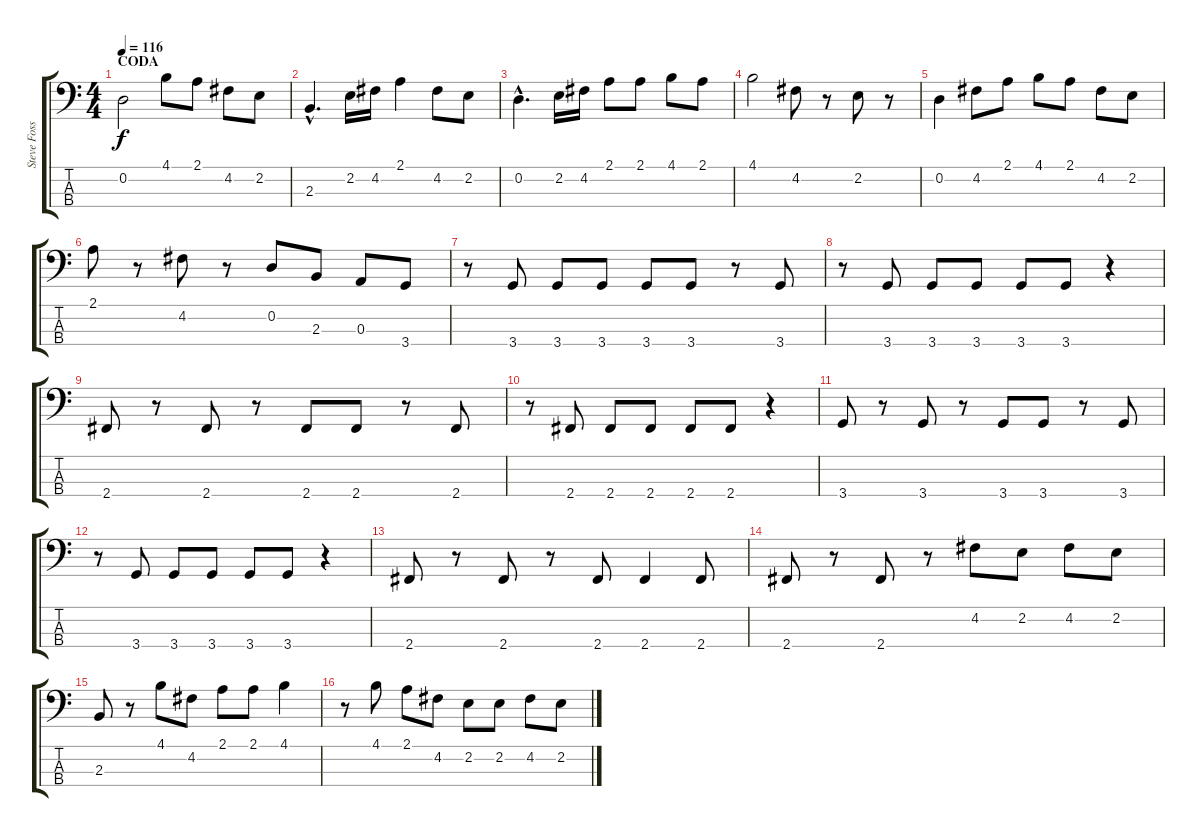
\track ("Steve Fossen" "Steve Foss") {instrument electricbassfinger}
\staff {score tabs}
\tuning (G2 D2 A1 E1) {hide}
\ts (4 4)
\section ("" "CODA")
\tempo 116
\clef f4
\ks c
0.2.2{dy f} 4.1.8 2.1.8 4.2.8 2.2.8 |
2.3{hac}.4{d} 2.2.16 4.2.16 2.1.4 4.2.8 2.2.8 |
0.2{hac}.4{d} 2.2.16 4.2.16 2.1.8 2.1.8 4.1.8 2.1.8 |
4.1.2 4.2.8 r.8 2.2.8 r.8 |
0.2.4 4.2.8 2.1.8 4.1.8 2.1.8 4.2.8 2.2.8 |
2.1.8 r.8 4.2.8 r.8 0.2.8 2.3.8 0.3.8 3.4.8 |
r.8 3.4.8 3.4.8 3.4.8 3.4.8 3.4.8 r.8 3.4.8 |
r.8 3.4.8 3.4.8 3.4.8 3.4.8 3.4.8 r.4 |
2.4.8 r.8 2.4.8 r.8 2.4.8 2.4.8 r.8 2.4.8 |
r.8 2.4.8 2.4.8 2.4.8 2.4.8 2.4.8 r.4 |
3.4.8 r.8 3.4.8 r.8 3.4.8 3.4.8 r.8 3.4.8 |
r.8 3.4.8 3.4.8 3.4.8 3.4.8 3.4.8 r.4 |
2.4.8 r.8 2.4.8 r.8 2.4.8 2.4.4 2.4.8 |
2.4.8 r.8 2.4.8 r.8 4.2.8 2.2.8 4.2.8 2.2.8 |
2.3.8 r.8 4.1.8 4.2.8 2.1.8 2.1.8 4.1.4 |
r.8 4.1.8 2.1.8 4.2.8 2.2.8 2.2.8 4.2.8 2.2.8
